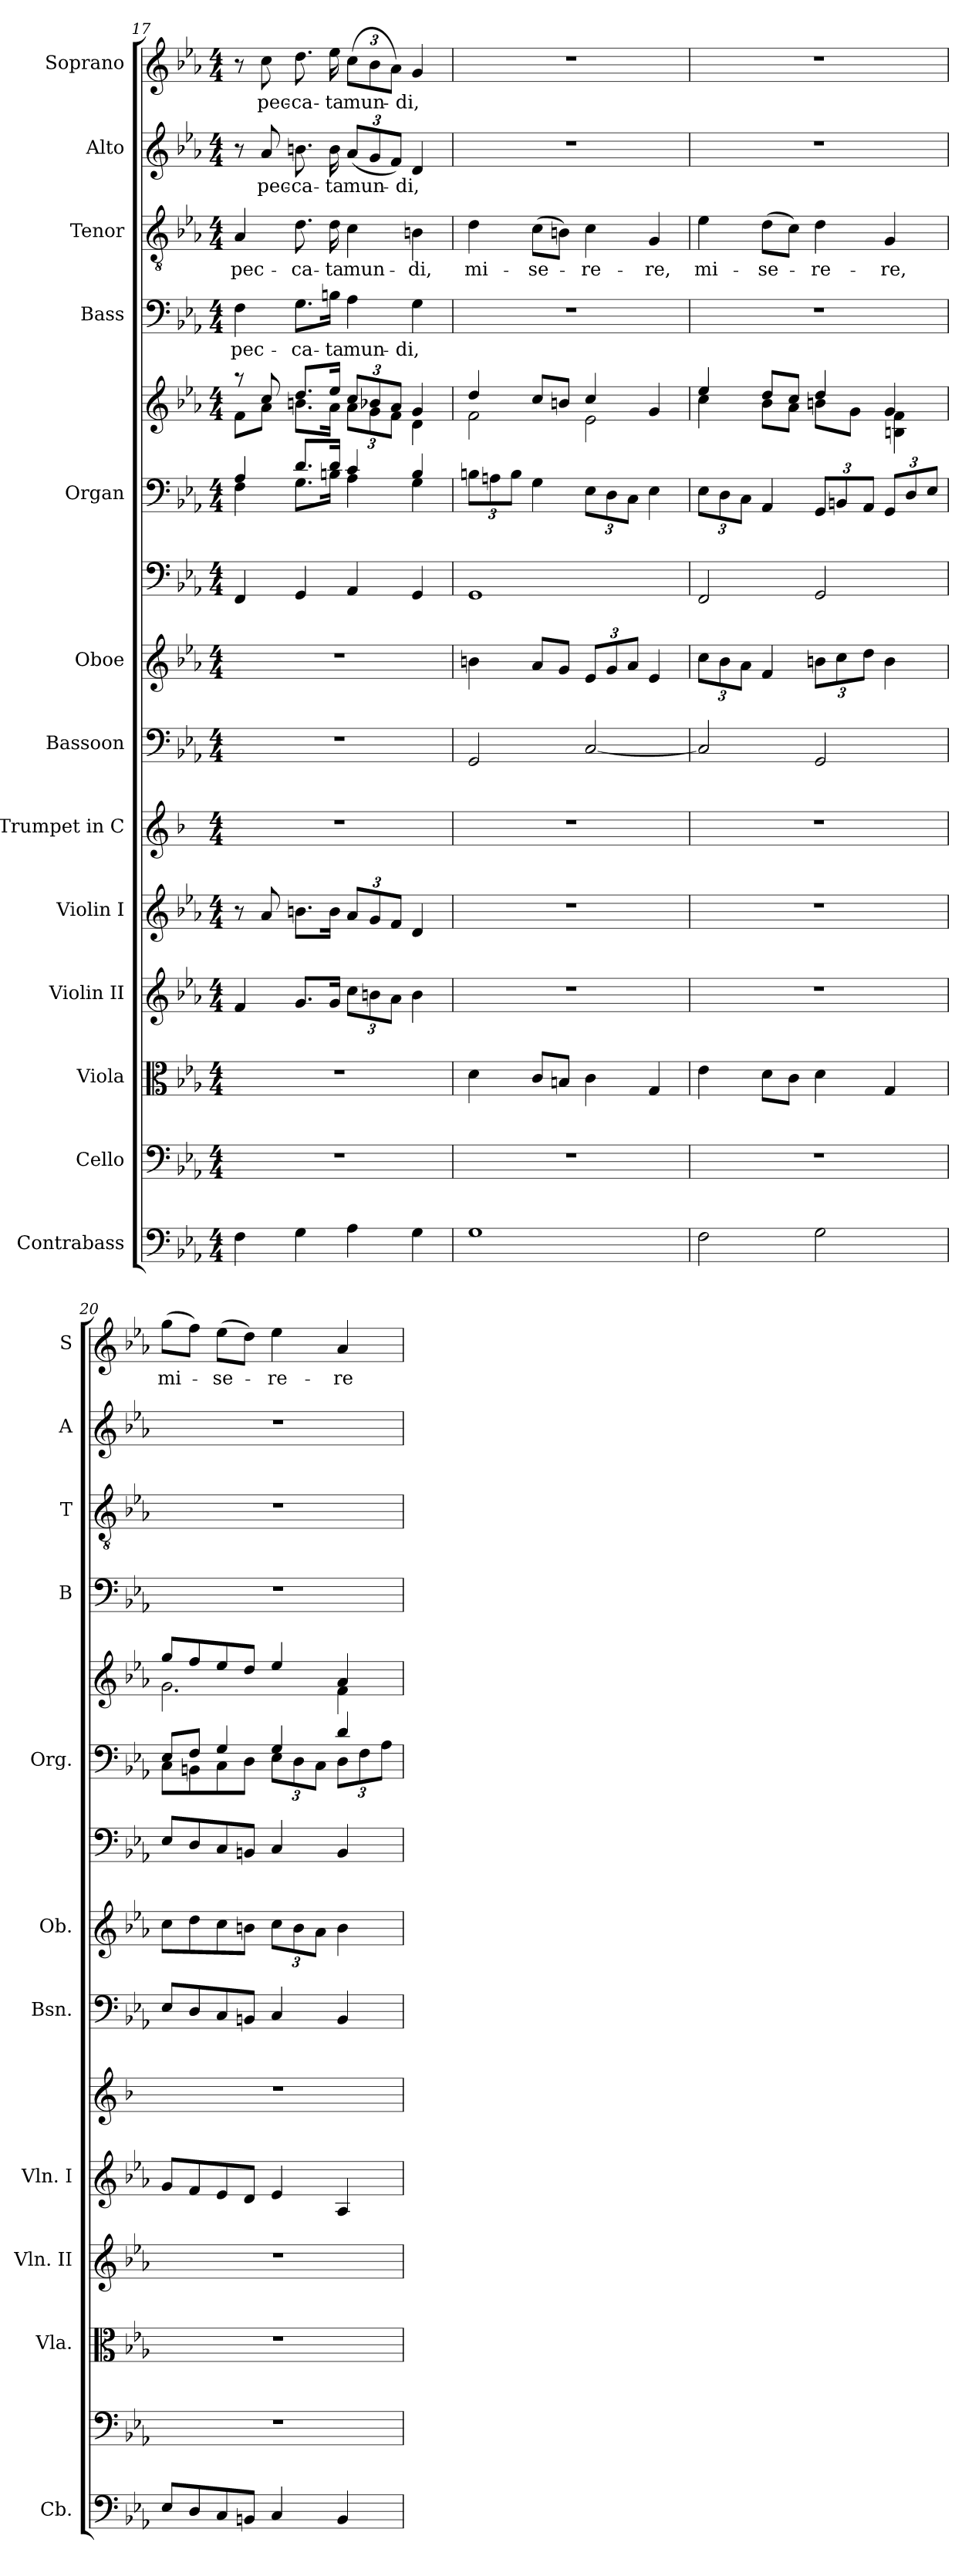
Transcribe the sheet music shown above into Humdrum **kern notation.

**kern	**kern	**kern	**kern	**kern	**kern	**kern	**kern	**kern	**kern	**kern	**kern	**text	**kern	**text	**kern	**text	**kern	**text
*part14	*part13	*part12	*part11	*part10	*part9	*part8	*part7	*part6	*part5	*part5	*part4	*part4	*part3	*part3	*part2	*part2	*part1	*part1
*staff15	*staff14	*staff13	*staff12	*staff11	*staff10	*staff9	*staff8	*staff7	*staff6	*staff5	*staff4	*staff4	*staff3	*staff3	*staff2	*staff2	*staff1	*staff1
*I"Contrabass	*I"Cello	*I"Viola	*I"Violin II	*I"Violin I	*I"Trumpet in C	*I"Bassoon	*I"Oboe	*	*I"Organ	*	*I"Bass	*	*I"Tenor	*	*I"Alto	*	*I"Soprano	*
*I'Cb.	*	*I'Vla.	*I'Vln. II	*I'Vln. I	*	*I'Bsn.	*I'Ob.	*	*I'Org.	*	*I'B	*	*I'T	*	*I'A	*	*I'S	*
*clefF4	*clefF4	*clefC3	*clefG2	*clefG2	*clefG2	*clefF4	*clefG2	*clefF4	*clefF4	*clefG2	*clefF4	*	*clefGv2	*	*clefG2	*	*clefG2	*
*ITrd7c12	*	*	*	*	*ITrd1c2	*	*	*	*	*	*	*	*	*	*	*	*	*
*k[b-e-a-]	*k[b-e-a-]	*k[b-e-a-]	*k[b-e-a-]	*k[b-e-a-]	*k[b-e-a-]	*k[b-e-a-]	*k[b-e-a-]	*k[b-e-a-]	*k[b-e-a-]	*k[b-e-a-]	*k[b-e-a-]	*	*k[b-e-a-]	*	*k[b-e-a-]	*	*k[b-e-a-]	*
*c:	*c:	*c:	*c:	*c:	*c:	*c:	*c:	*c:	*c:	*c:	*c:	*	*c:	*	*c:	*	*c:	*
*M4/4	*M4/4	*M4/4	*M4/4	*M4/4	*M4/4	*M4/4	*M4/4	*M4/4	*M4/4	*M4/4	*M4/4	*	*M4/4	*	*M4/4	*	*M4/4	*
=17	=17	=17	=17	=17	=17	=17	=17	=17	=17	=17	=17	=17	=17	=17	=17	=17	=17	=17
*	*	*	*	*	*	*	*	*	*^	*^	*	*	*	*	*	*	*	*
!	!	!	!	!	!	!	!	!	!	!	!	!	!	!LO:LY:b	!	!LO:LY:b	!	!	!	!
4FF\	1r	1r	4f/	8r	1r	1r	1r	4FF/	4A-/	4F\	8raa	8f\L	4F\	pec-	4A-/	pec-	8r	.	8r	.
!	!	!	!	!	!	!	!	!	!	!	!	!	!	!	!	!	!	!LO:LY:b	!	!LO:LY:b
.	.	.	.	8a-/	.	.	.	.	.	.	8cc/	8a-\J	.	.	.	.	8a-/	pec-	8cc\	pec-
!	!	!	!	!	!	!	!	!	!	!	!	!	!	!LO:LY:b	!	!LO:LY:b	!	!LO:LY:b	!	!LO:LY:b
4GG\	.	.	8.g/L	8.bn\L	.	.	.	4GG/	8.d/L	8.G\L	8.dd/L	8.bn\L	8.G\L	-ca-	8.d\	-ca-	8.bn\	-ca-	8.dd\	-ca-
!	!	!	!	!	!	!	!	!	!	!	!	!	!	!LO:LY:b	!	!LO:LY:b	!	!LO:LY:b	!	!LO:LY:b
.	.	.	16g/Jk	16b\Jk	.	.	.	.	16d/Jk	16Bn\Jk	16ee-/Jk	16a-\Jk	16Bn\Jk	-ta	16d\	-ta	16b\	-ta	16ee-\	-ta
!	!	!	!	!	!	!	!	!	!	!	!	!	!	!LO:LY:b	!	!LO:LY:b	!	!LO:LY:b	!	!LO:LY:b
4AA-\	.	.	12cc\L	12a-/L	.	.	.	4AA-/	4c/	4A-\	12cc/L	12a-\L	4A-\	mun-	4c\	mun-	(<12a-/L	mun-	(>12cc\L	mun-
.	.	.	12bn\	12g/	.	.	.	.	.	.	12b-X/	12g\	.	.	.	.	12g/	.	12b-\	.
.	.	.	12a-\J	12f/J	.	.	.	.	.	.	12a-/J	12f\J	.	.	.	.	12f/J)	.	12a-\J)	.
!	!	!	!	!	!	!	!	!	!	!	!	!	!	!LO:LY:b	!	!LO:LY:b	!	!LO:LY:b	!	!LO:LY:b
4GG\	.	.	4b\	4d/	.	.	.	4GG/	4B/	4G\	4g/	4d\	4G\	-di,	4Bn\	-di,	4d/	-di,	4g/	-di,
=18	=18	=18	=18	=18	=18	=18	=18	=18	=18	=18	=18	=18	=18	=18	=18	=18	=18	=18	=18	=18
!	!	!	!	!	!	!	!	!	!	!	!	!	!	!	!	!LO:LY:b	!	!	!	!
*	*	*	*	*	*	*	*	*	*v	*v	*	*	*	*	*	*	*	*	*	*
1GG	1r	4d\	1r	1r	1r	2GG/	4bn\	1GG	12Bn\L	4dd/	2f\	1r	.	4d\	mi-	1r	.	1r	.
.	.	.	.	.	.	.	.	.	12An\	.	.	.	.	.	.	.	.	.	.
.	.	.	.	.	.	.	.	.	12B\J	.	.	.	.	.	.	.	.	.	.
!	!	!	!	!	!	!	!	!	!	!	!	!	!	!	!LO:LY:b	!	!	!	!
.	.	8c/L	.	.	.	.	8a-/L	.	4G\	8cc/L	.	.	.	(>8c\L	-se-	.	.	.	.
.	.	8Bn/J	.	.	.	.	8g/J	.	.	8bn/J	.	.	.	8Bn\J)	.	.	.	.	.
!	!	!	!	!	!	!	!	!	!	!	!	!	!	!	!LO:LY:b	!	!	!	!
.	.	4c\	.	.	.	[2C/	12e-/L	.	12E-\L	4cc/	2e-\	.	.	4c\	-re-	.	.	.	.
.	.	.	.	.	.	.	12g/	.	12D\	.	.	.	.	.	.	.	.	.	.
.	.	.	.	.	.	.	12a-/J	.	12C\J	.	.	.	.	.	.	.	.	.	.
!	!	!	!	!	!	!	!	!	!	!	!	!	!	!	!LO:LY:b	!	!	!	!
.	.	4G/	.	.	.	.	4e-/	.	4E-\	4g/	.	.	.	4G/	-re,	.	.	.	.
!!LO:PB:g=z
=19	=19	=19	=19	=19	=19	=19	=19	=19	=19	=19	=19	=19	=19	=19	=19	=19	=19	=19	=19
!	!	!	!	!	!	!	!	!	!	!	!	!	!	!	!LO:LY:b	!	!	!	!
2FF\	1r	4e-\	1r	1r	1r	2C/]	12cc\L	2FF/	12E-\L	4ee-/	4cc\	1r	.	4e-\	mi-	1r	.	1r	.
.	.	.	.	.	.	.	12b-\	.	12D\	.	.	.	.	.	.	.	.	.	.
.	.	.	.	.	.	.	12a-\J	.	12C\J	.	.	.	.	.	.	.	.	.	.
!	!	!	!	!	!	!	!	!	!	!	!	!	!	!	!LO:LY:b	!	!	!	!
.	.	8d\L	.	.	.	.	4f/	.	4AA-/	8dd/L	8b-\L	.	.	(>8d\L	-se-	.	.	.	.
.	.	8c\J	.	.	.	.	.	.	.	8cc/J	8a-\J	.	.	8c\J)	.	.	.	.	.
!	!	!	!	!	!	!	!	!	!	!	!	!	!	!	!LO:LY:b	!	!	!	!
2GG\	.	4d\	.	.	.	2GG/	12bn\L	2GG/	12GG/L	4dd/	8bn\L	.	.	4d\	-re-	.	.	.	.
.	.	.	.	.	.	.	12cc\	.	12BBn/	.	.	.	.	.	.	.	.	.	.
.	.	.	.	.	.	.	.	.	.	.	8g\J	.	.	.	.	.	.	.	.
.	.	.	.	.	.	.	12dd\J	.	12AA-/J	.	.	.	.	.	.	.	.	.	.
!	!	!	!	!	!	!	!	!	!	!	!	!	!	!	!LO:LY:b	!	!	!	!
.	.	4G/	.	.	.	.	4b\	.	12GG/L	4g/	4Bn\ 4f\	.	.	4G/	-re,	.	.	.	.
.	.	.	.	.	.	.	.	.	12D/	.	.	.	.	.	.	.	.	.	.
.	.	.	.	.	.	.	.	.	12E-/J	.	.	.	.	.	.	.	.	.	.
=20	=20	=20	=20	=20	=20	=20	=20	=20	=20	=20	=20	=20	=20	=20	=20	=20	=20	=20	=20
*	*	*	*	*	*	*	*	*	*^	*	*	*	*	*	*	*	*	*	*
!	!	!	!	!	!	!	!	!	!	!	!	!	!	!	!	!	!	!	!	!LO:LY:b
8EE-/L	1r	1r	1r	8g/L	1r	8E-/L	8cc\L	8E-/L	8E-/L	8C\L	8gg/L	2.g\	1r	.	1r	.	1r	.	(>8gg\L	mi-
8DD/	.	.	.	8f/	.	8D/	8dd\	8D/	8F/J	8BBn\	8ff/	.	.	.	.	.	.	.	8ff\J)	.
!	!	!	!	!	!	!	!	!	!	!	!	!	!	!	!	!	!	!	!	!LO:LY:b
8CC/	.	.	.	8e-/	.	8C/	8cc\	8C/	4G/	8C\	8ee-/	.	.	.	.	.	.	.	(>8ee-\L	-se-
8BBBn/J	.	.	.	8d/J	.	8BBn/J	8bn\J	8BBn/J	.	8D\J	8dd/J	.	.	.	.	.	.	.	8dd\J)	.
!	!	!	!	!	!	!	!	!	!	!	!	!	!	!	!	!	!	!	!	!LO:LY:b
4CC/	.	.	.	4e-/	.	4C/	12cc\L	4C/	4G/	12E-\L	4ee-/	.	.	.	.	.	.	.	4ee-\	-re-
.	.	.	.	.	.	.	12b\	.	.	12D\	.	.	.	.	.	.	.	.	.	.
.	.	.	.	.	.	.	12a-\J	.	.	12C\J	.	.	.	.	.	.	.	.	.	.
!	!	!	!	!	!	!	!	!	!	!	!	!	!	!	!	!	!	!	!	!LO:LY:b
4BBB/	.	.	.	4A-/	.	4BB/	4b\	4BB/	4d/	12D\L	4a-/	4f\	.	.	.	.	.	.	4a-/	-re
.	.	.	.	.	.	.	.	.	.	12F\	.	.	.	.	.	.	.	.	.	.
.	.	.	.	.	.	.	.	.	.	12A-\J	.	.	.	.	.	.	.	.	.	.
*	*	*	*	*	*	*	*	*	*v	*v	*	*	*	*	*	*	*	*	*	*
*	*	*	*	*	*	*	*	*	*	*v	*v	*	*	*	*	*	*	*	*
=	=	=	=	=	=	=	=	=	=	=	=	=	=	=	=	=	=	=
*-	*-	*-	*-	*-	*-	*-	*-	*-	*-	*-	*-	*-	*-	*-	*-	*-	*-	*-
